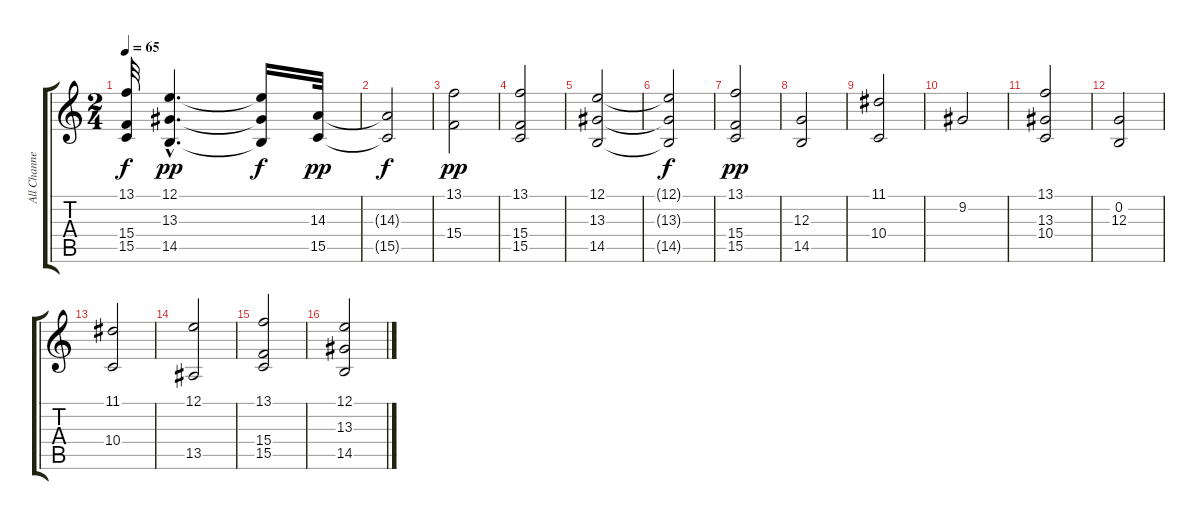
\track ("All Channels*merged" "All Channe") {instrument stringensemble2}
\staff {score tabs}
\tuning (E4 B3 G3 D3 A2 E2) {hide}
\ts (2 4)
\tempo 65
\clef g2
\ks c
(13.1{t} 15.4{t} 15.5{t}).32{dy f} (12.1{hac} 13.3{hac} 14.5{hac}).4{d dy pp} (12.1{t} 13.3{t} 14.5{t}).16{dy f} (14.3 15.5).32{dy pp} |
(14.3{t} 15.5{t}).2{dy f} |
(13.1 15.4).2{dy pp} |
(13.1 15.4 15.5).2 |
(12.1 13.3 14.5).2 |
(12.1{t} 13.3{t} 14.5{t}).2{dy f} |
(13.1 15.4 15.5).2{dy pp} |
(12.3 14.5).2 |
(11.1 10.4).2 |
9.2.2 |
(13.1 13.3 10.4).2 |
(0.2 12.3).2 |
(11.1 10.4).2 |
(12.1 13.5).2 |
(13.1 15.4 15.5).2 |
(12.1 13.3 14.5).2
